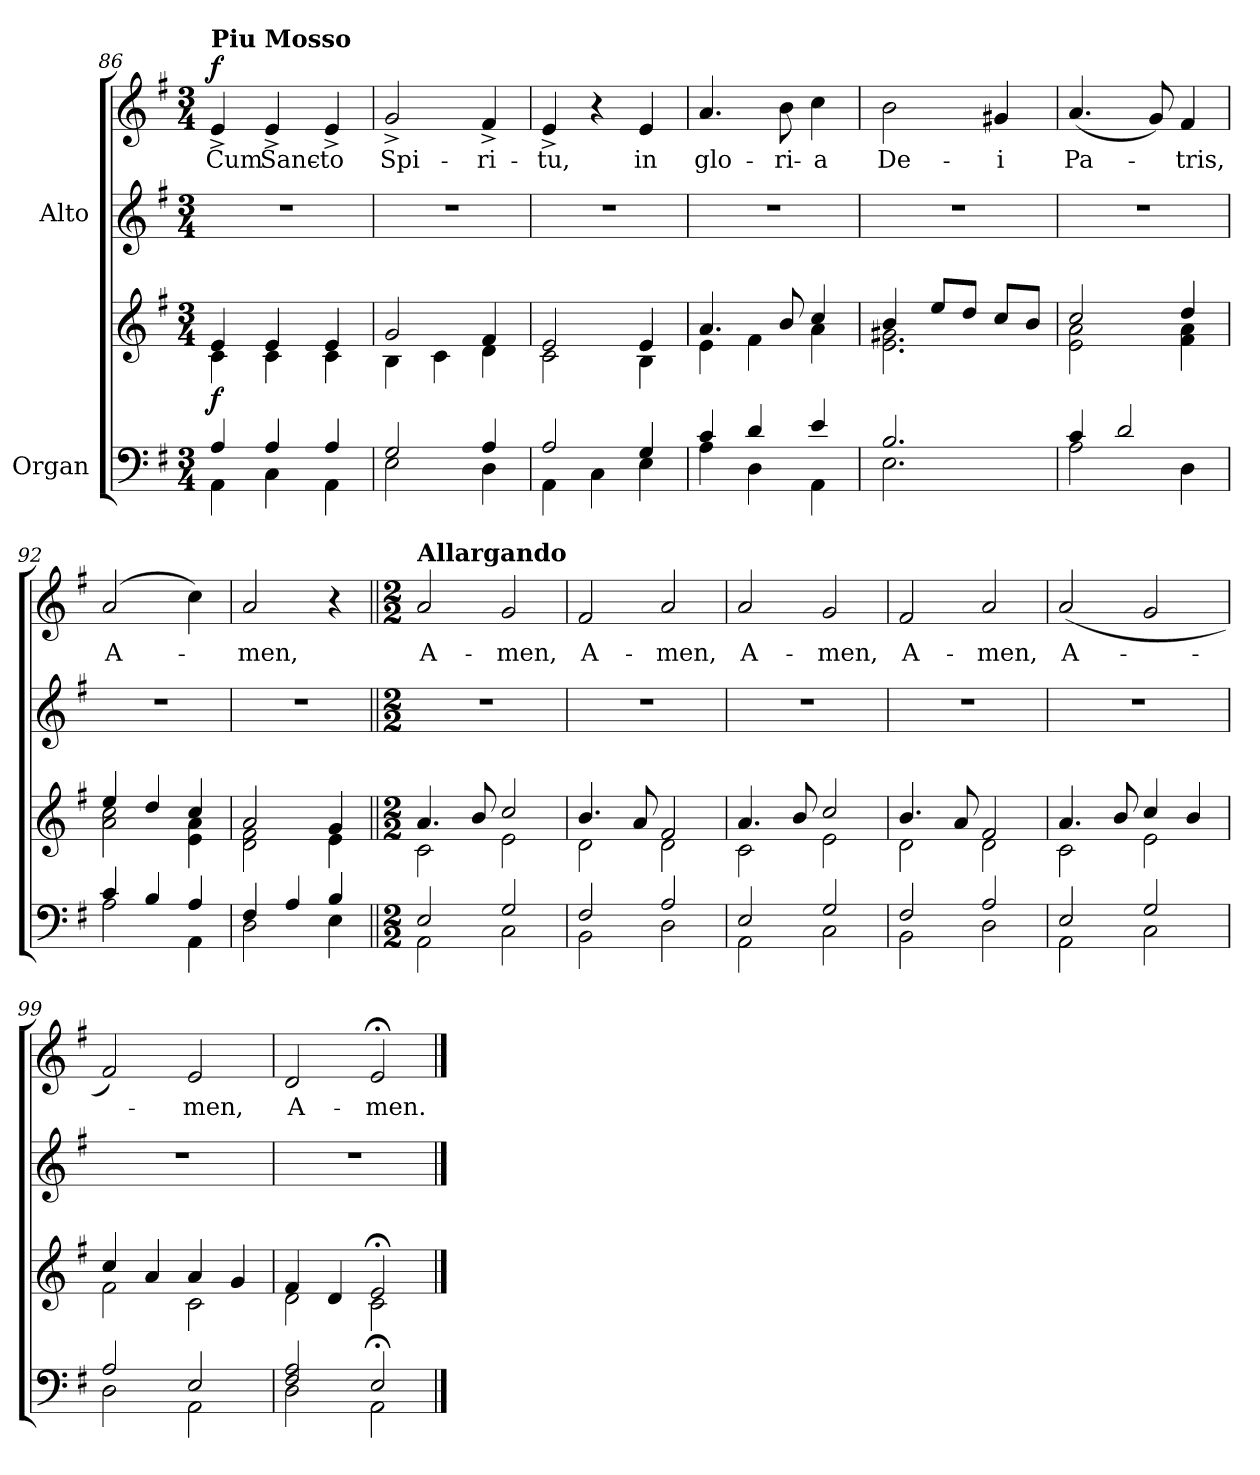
**kern	**kern	**dynam	**kern	**kern	**text	**dynam
*part3	*part3	*part3	*part2	*part1	*part1	*part1
*staff4	*staff3	*staff3/4	*staff2	*staff1	*staff1	*staff1
*I"Organ	*	*	*I"Alto	*	*	*
!!LO:LB:g=z
*clefF4	*clefG2	*	*clefG2	*clefG2	*	*
*k[f#]	*k[f#]	*	*k[f#]	*k[f#]	*	*
*G:	*G:	*	*G:	*G:	*	*
*M3/4	*M3/4	*	*M3/4	*M3/4	*	*
*MM108	*MM108	*	*MM108	*MM108	*	*
=86	=86	=86	=86	=86	=86	=86
*^	*^	*	*	*	*	*
!	!	!	!	!	!	!LO:TX:a:B:t=Piu Mosso	!	!
!	!	!	!	!LO:DY:b	!	!	!	!LO:DY:b
4A/	4AA\	4e/	4c\	f	2.r	4e^</	Cum	f
4A/	4C\	4e/	4c\	.	.	4e^</	Sanc-	.
4A/	4AA\	4e/	4c\	.	.	4e^</	-to	.
=87	=87	=87	=87	=87	=87	=87	=87	=87
2G/	2E\	2g/	4B\	.	2.r	2g^</	Spi-	.
.	.	.	4c\	.	.	.	.	.
4A/	4D\	4f#/	4d\	.	.	4f#^</	-ri-	.
=88	=88	=88	=88	=88	=88	=88	=88	=88
2A/	4AA\	2e/	2c\	.	2.r	4e^</	-tu,	.
.	4C\	.	.	.	.	4r	.	.
4G/	4E\	4e/	4B\	.	.	4e/	in	.
=89	=89	=89	=89	=89	=89	=89	=89	=89
4c/	4A\	4.a/	4e\	.	2.r	4.a/	glo-	.
4d/	4D\	.	4f#\	.	.	.	.	.
.	.	8b/	.	.	.	8b\	-ri-	.
4e/	4AA\	4cc/	4a\	.	.	4cc\	-a	.
=90	=90	=90	=90	=90	=90	=90	=90	=90
2.B/	2.E\	4b/	2.e\ 2.g#X\	.	2.r	2b\	De-	.
.	.	8ee/L	.	.	.	.	.	.
.	.	8dd/J	.	.	.	.	.	.
.	.	8cc/L	.	.	.	4g#X/	-i	.
.	.	8b/J	.	.	.	.	.	.
=91	=91	=91	=91	=91	=91	=91	=91	=91
4c/	2A\	2cc/	2e\ 2a\	.	2.r	(4.a/	Pa-	.
2d/	.	.	.	.	.	.	.	.
.	.	.	.	.	.	8g/)	.	.
.	4D\	4dd/	4f#\ 4a\	.	.	4f#/	-tris,	.
!!LO:PB:g=z
=92	=92	=92	=92	=92	=92	=92	=92	=92
4c/	2A\	4ee/	2a\ 2cc\	.	2.r	(2a/	A-	.
4B/	.	4dd/	.	.	.	.	.	.
4A/	4AA\	4cc/	4e\ 4a\	.	.	4cc\)	.	.
=93	=93	=93	=93	=93	=93	=93	=93	=93
4F#/	2D\	2a/	2d\ 2f#\	.	2.r	2a/	-men,	.
4A/	.	.	.	.	.	.	.	.
4B/	4E\	4g/	4e\	.	.	4r	.	.
=94||	=94||	=94||	=94||	=94||	=94||	=94||	=94||	=94||
*M2/2	*	*M2/2	*	*	*M2/2	*M2/2	*	*
*	*	*	*	*	*	*MM108	*	*
!	!	!	!	!	!	!LO:TX:a:B:t=Allargando	!	!
2E/	2AA\	4.a/	2c\	.	1r	2a/	A-	.
.	.	8b/	.	.	.	.	.	.
2G/	2C\	2cc/	2e\	.	.	2g/	-men,	.
=95	=95	=95	=95	=95	=95	=95	=95	=95
2F#/	2BB\	4.b/	2d\	.	1r	2f#/	A-	.
.	.	8a/	.	.	.	.	.	.
2A/	2D\	2f#/	2d\	.	.	2a/	-men,	.
=96	=96	=96	=96	=96	=96	=96	=96	=96
2E/	2AA\	4.a/	2c\	.	1r	2a/	A-	.
.	.	8b/	.	.	.	.	.	.
2G/	2C\	2cc/	2e\	.	.	2g/	-men,	.
!!LO:LB:g=z
=97	=97	=97	=97	=97	=97	=97	=97	=97
2F#/	2BB\	4.b/	2d\	.	1r	2f#/	A-	.
.	.	8a/	.	.	.	.	.	.
2A/	2D\	2f#/	2d\	.	.	2a/	-men,	.
=98	=98	=98	=98	=98	=98	=98	=98	=98
2E/	2AA\	4.a/	2c\	.	1r	(2a/	A-	.
.	.	8b/	.	.	.	.	.	.
2G/	2C\	4cc/	2e\	.	.	2g/	.	.
.	.	4b/	.	.	.	.	.	.
=99	=99	=99	=99	=99	=99	=99	=99	=99
2A/	2D\	4cc/	2f#\	.	1r	2f#/)	.	.
.	.	4a/	.	.	.	.	.	.
2E/	2AA\	4a/	2c\	.	.	2e/	-men,	.
.	.	4g/	.	.	.	.	.	.
=100	=100	=100	=100	=100	=100	=100	=100	=100
2F#/ 2A/	2D\	4f#/	2d\	.	1r	2d/	A-	.
.	.	4d/	.	.	.	.	.	.
2E;</	2AA\	2e;</	2c\	.	.	2e;</	-men.	.
*v	*v	*	*	*	*	*	*	*
*	*v	*v	*	*	*	*	*
==	==	==	==	==	==	==
*-	*-	*-	*-	*-	*-	*-
